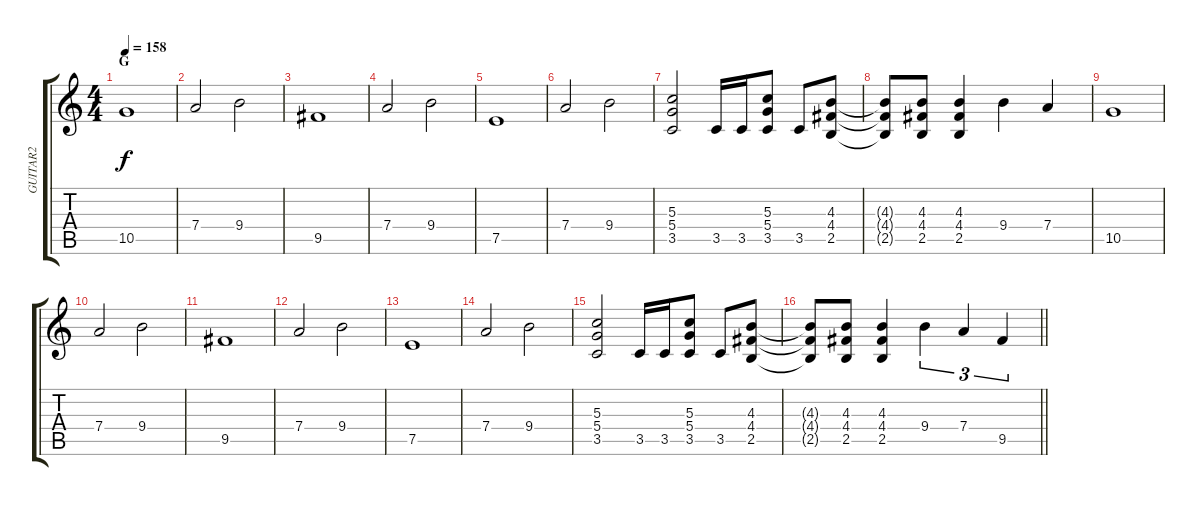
\track ("GUITAR2" "GUITAR2") {instrument distortionguitar}
\staff {score tabs}
\tuning (E4 B3 G3 D3 A2 E2) {hide}
\ts (4 4)
\section ("" "G")
\tempo 158
\clef g2
\ks c
10.5.1{dy f} |
7.4.2 9.4.2 |
9.5.1 |
7.4.2 9.4.2 |
7.5.1 |
7.4.2 9.4.2 |
(5.3 5.4 3.5).2 3.5.16 3.5.16 (5.3 5.4 3.5).8 3.5.8 (4.3 4.4 2.5).8 |
(4.3{t} 4.4{t} 2.5{t}).8 (4.3 4.4 2.5).8 (4.3 4.4 2.5).4 9.4.4 7.4.4 |
10.5.1 |
7.4.2 9.4.2 |
9.5.1 |
7.4.2 9.4.2 |
7.5.1 |
7.4.2 9.4.2 |
(5.3 5.4 3.5).2 3.5.16 3.5.16 (5.3 5.4 3.5).8 3.5.8 (4.3 4.4 2.5).8 |
\barLineRight lightlight
(4.3{t} 4.4{t} 2.5{t}).8 (4.3 4.4 2.5).8 (4.3 4.4 2.5).4 9.4.4{tu (3 2)} 7.4.4{tu (3 2)} 9.5.4{tu (3 2)}
